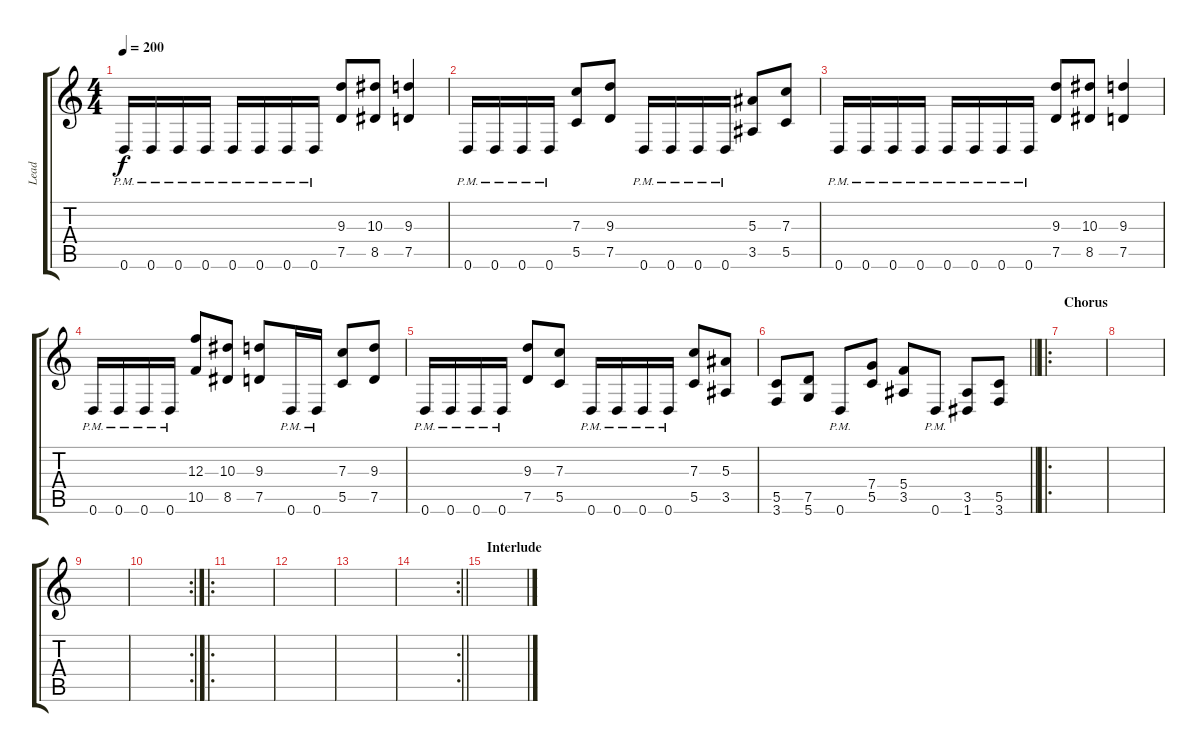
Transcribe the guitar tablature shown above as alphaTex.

\track ("Lead" "Lead") {instrument distortionguitar}
\staff {score tabs}
\tuning (D4 A3 F3 C3 G2 D2) {hide}
\ts (4 4)
\tempo 200
\clef g2
\ks c
0.6{pm}.16{dy f} 0.6{pm}.16 0.6{pm}.16 0.6{pm}.16 0.6{pm}.16 0.6{pm}.16 0.6{pm}.16 0.6{pm}.16 (9.3 7.5).8 (10.3 8.5).8 (9.3 7.5).4 |
0.6{pm}.16 0.6{pm}.16 0.6{pm}.16 0.6{pm}.16 (7.3 5.5).8 (9.3 7.5).8 0.6{pm}.16 0.6{pm}.16 0.6{pm}.16 0.6{pm}.16 (5.3 3.5).8 (7.3 5.5).8 |
0.6{pm}.16 0.6{pm}.16 0.6{pm}.16 0.6{pm}.16 0.6{pm}.16 0.6{pm}.16 0.6{pm}.16 0.6{pm}.16 (9.3 7.5).8 (10.3 8.5).8 (9.3 7.5).4 |
0.6{pm}.16 0.6{pm}.16 0.6{pm}.16 0.6{pm}.16 (12.3 10.5).8 (10.3 8.5).8 (9.3 7.5).8 0.6{pm}.16 0.6{pm}.16 (7.3 5.5).8 (9.3 7.5).8 |
0.6{pm}.16 0.6{pm}.16 0.6{pm}.16 0.6{pm}.16 (9.3 7.5).8 (7.3 5.5).8 0.6{pm}.16 0.6{pm}.16 0.6{pm}.16 0.6{pm}.16 (7.3 5.5).8 (5.3 3.5).8 |
\barLineRight lightlight
(5.5 3.6).8 (7.5 5.6).8 0.6{pm}.8 (7.4 5.5).8 (5.4 3.5).8 0.6{pm}.8 (3.5 1.6).8 (5.5 3.6).8 |
\ro
\section ("" "Chorus")
|
|
|
\rc 2
|
\ro
|
|
|
\rc 2
\barLineRight lightlight
|
\section ("" "Interlude")
